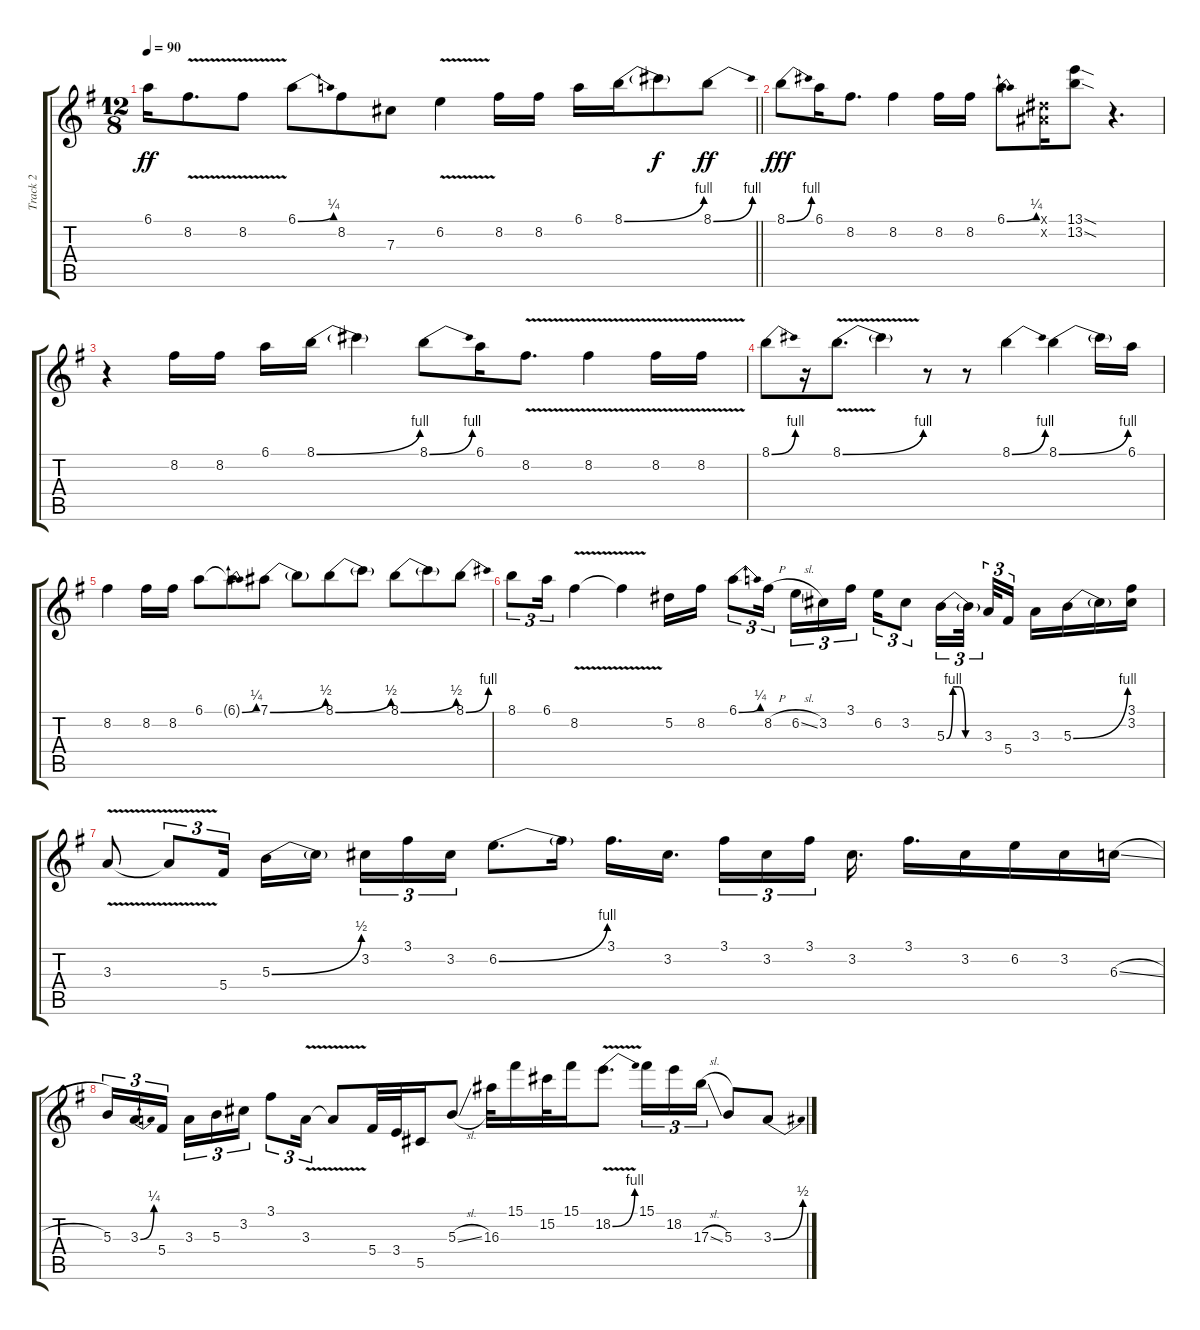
\track ("Track 2" "Track 2") {instrument electricguitarjazz}
\staff {score tabs}
\tuning (Eb4 Bb3 Gb3 Db3 Ab2 Eb2) {hide}
\ts (12 8)
\tempo 90
\clef g2
\barLineRight lightlight
\ks g
6.1.16{dy ff} 8.2{v}.8{d} 8.2{v}.8 6.1{be (bend 0 0 60 1)}.8 8.2.8 7.3.8 6.2{v}.4 8.2.16 8.2.16 6.1.16 8.1{be (bend 0 0 60 4)}.16 8.1{t}.8{dy f} 8.1{be (bend 0 0 60 4)}.8{dy ff} |
8.1{be (bend 0 0 60 4)}.8{dy fff} 6.1.16 8.2.8{d} 8.2.4 8.2.16 8.2.16 6.1{be (bend 0 0 60 1)}.8{d} (0.1{x} 0.2{x}).16 (13.1{sod} 13.2{sod}).8 r.4{d} |
r.4 8.2.16 8.2.16 6.1.16 8.1{be (bend 0 0 60 4)}.16 8.1{t}.4 8.1{be (bend 0 0 60 4)}.8 6.1.16 8.2{v}.8{d} 8.2{v}.4 8.2{v}.16 8.2{v}.16 |
8.1{be (bend 0 0 60 4)}.8 r.16 8.1{be (bend 0 0 60 4) v}.8{d} 8.1{t}.4 r.8 r.8 8.1{be (bend 0 0 60 4)}.4 8.1{be (bend 0 0 60 4)}.4 8.1{t}.16 6.1.16 |
8.2.4 8.2.16 8.2.16 6.1.8 6.1{be (bend 0 0 60 1) t}.8 7.1{be (bend 0 0 60 2)}.8 7.1{t}.8 8.1{be (bend 0 0 60 2)}.8 8.1{t}.8 8.1{be (bend 0 0 60 2)}.8 8.1{t}.8 8.1{be (bend 0 0 60 4)}.8 |
8.1.8{tu (3 2)} 6.1.16{tu (3 2)} 8.2{v}.4 8.2{t}.4 5.2.16 8.2.16 6.1{be (bend 0 0 60 1)}.8{tu (3 2)} 8.2{h}.16{tu (3 2) beam splitsecondary} 6.2{sl}.16{tu (3 2)} 3.2.16{tu (3 2)} 3.1.16{tu (3 2) beam splitsecondary} 6.2.16{tu (3 2)} 3.2.8{tu (3 2)} 5.3{be (custom 0 0 10 4 20 4 30 0 60 0)}.16{tu (3 2)} 5.3{t}.32{tu (3 2) beam splitsecondary} 3.3.32{tu (3 2)} 5.4.16{tu (3 2) beam splitsecondary} 3.3.16 5.3{be (bend 0 0 60 4)}.16 5.3{t}.16 (3.1 3.2).16 |
3.3{v}.8 3.3{t}.8{tu (3 2)} 5.4.16{tu (3 2) beam splitsecondary} 5.3{be (bend 0 0 60 2)}.16 5.3{t}.16 3.2.16{tu (3 2)} 3.1.16{tu (3 2)} 3.2.16{tu (3 2)} 6.2{be (bend 0 0 60 4)}.8{d} 6.2{t}.16 3.1.16{d} 3.2.16{d beam splitsecondary} 3.1.16{tu (3 2)} 3.2.16{tu (3 2)} 3.1.16{tu (3 2) beam splitsecondary} 3.2.16{d} 3.1.16{d} 3.2.16 6.2.16 3.2.16 6.3{sl}.16 |
5.3.16{tu (3 2)} 3.3{be (bend 0 0 60 1)}.16{tu (3 2)} 5.4.16{tu (3 2) beam splitsecondary} 3.3.16{tu (3 2)} 5.3.16{tu (3 2)} 3.2.16{tu (3 2)} 3.1.8{tu (3 2)} 3.3{v}.16{tu (3 2)} 3.3{t}.8 5.4.32 3.4.32 5.5.16 5.3{sl}.8 16.3.32 15.1.16 15.2.32 15.1.16 18.2{be (bend 0 0 60 4) v}.8{d} 15.1.16{tu (3 2)} 18.2.16{tu (3 2)} 17.3{sl}.16{tu (3 2)} 5.3.8 3.3{be (bend 0 0 60 2)}.8
